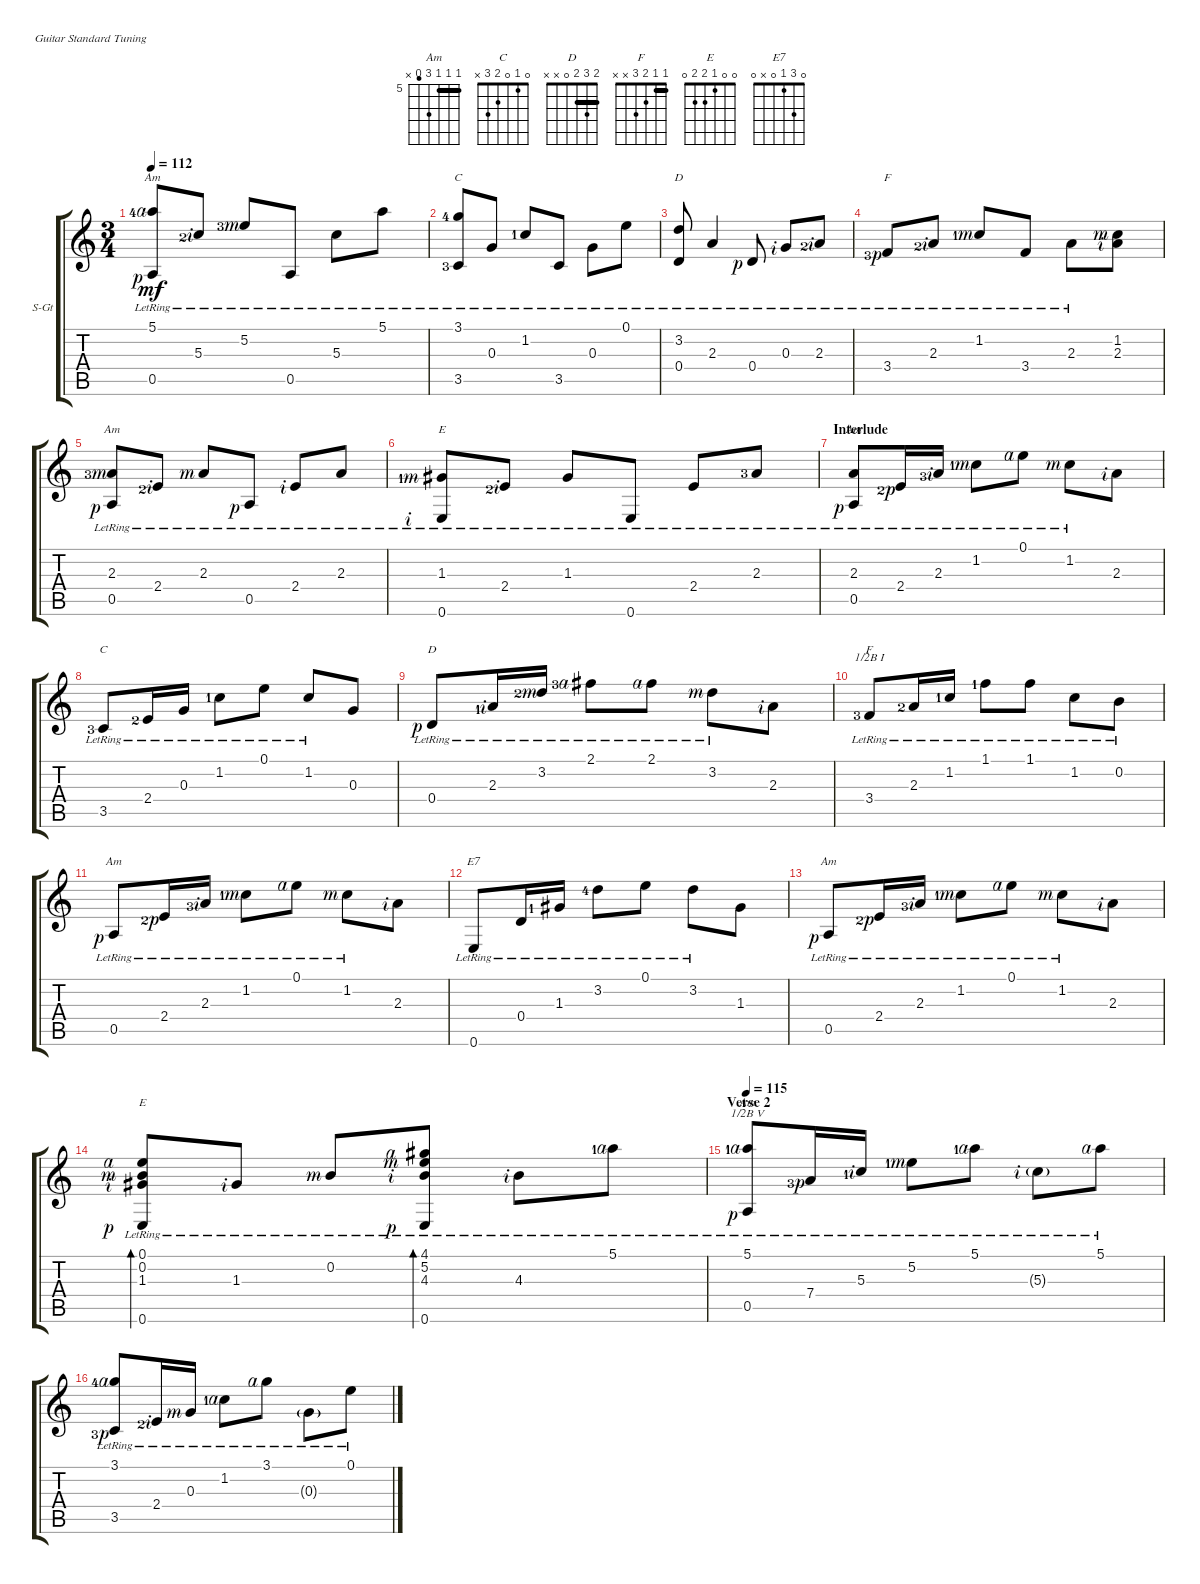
\defaultSystemsLayout 4
\bracketExtendMode groupsimilarinstruments
\firstSystemTrackNameOrientation horizontal
\otherSystemsTrackNameOrientation horizontal
\track ("Steel Guitar" "S-Gt") {instrument acousticguitarsteel}
\staff {score tabs}
\tuning (E4 B3 G3 D3 A2 E2)
\chord ("Am" 0 1 2 2 0 x) {showfingering false}
\chord ("C" 0 1 0 2 3 x) {showfingering false}
\chord ("D" 2 3 2 0 x x) {showfingering false barre 2}
\chord ("F" 1 1 2 3 x x) {showfingering false barre 1}
\chord ("E" 0 0 1 2 2 0) {showfingering false}
\chord ("Am" 5 5 5 x 0 x) {showfingering false barre (5 5)}
\chord ("E7" 0 3 1 0 x 0) {showfingering false}
\chord ("Am" 5 5 5 7 4 x) {firstfret 5 showfingering false barre (5 5)}
\ts (3 4)
\tempo 112
\clef g2
\ks c
(5.1{lr lf 5 rf 4} 0.5{lr rf 1}).8{ch "Am" dy mf} 5.3{lr lf 3 rf 2}.8 5.2{lr lf 4 rf 3}.8 0.5{lr}.8 5.3{lr}.8 5.1{lr}.8 |
(3.5{lr lf 4} 3.1{lr lf 5}).8{ch "C"} 0.3{lr}.8 1.2{lr lf 2}.8 3.5{lr}.8 0.3{lr}.8 0.1{lr}.8 |
(3.2{lr} 0.4).8{ch "D"} 2.3{lr}.4 0.4{lr rf 1}.8 0.3{lr rf 2}.8 2.3{lr lf 3 rf 2}.8 |
3.4{lr lf 4 rf 1}.8{ch "F"} 2.3{lr lf 3 rf 2}.8 1.2{lr lf 2 rf 3}.8 3.4{lr}.8 2.3{lr}.8 (2.3{rf 2} 1.2{rf 3}).8 |
(2.3{lr lf 4 rf 3} 0.5{lr rf 1}).8{ch "Am"} 2.4{lr lf 3 rf 2}.8 2.3{lr rf 3}.8 0.5{lr rf 1}.8 2.4{lr rf 2}.8 2.3{lr}.8 |
(1.3{lr lf 2 rf 3} 0.6{lr rf 2}).8{ch "E"} 2.4{lr lf 3 rf 2}.8 1.3{lr}.8 0.6{lr}.8 2.4{lr}.8 2.3{lr lf 4}.8 |
\section ("" "Interlude")
(0.5{lr rf 1} 2.3).8{ch "Am"} 2.4{lr lf 3 rf 1}.16 2.3{lr lf 4 rf 2}.16 1.2{lr lf 2 rf 3}.8 0.1{lr rf 4}.8 1.2{lr rf 3}.8 2.3{rf 2}.8 |
3.5{lr lf 4}.8{ch "C"} 2.4{lr lf 3}.16 0.3{lr}.16 1.2{lr lf 2}.8 0.1{lr}.8 1.2{lr}.8 0.3.8 |
0.4{lr rf 1}.8{ch "D"} 2.3{lr lf 2 rf 2}.16 3.2{lr lf 3 rf 3}.16 2.1{lr lf 4 rf 4}.8 2.1{lr rf 4}.8 3.2{lr rf 3}.8 2.3{rf 2}.8 |
3.4{lr lf 4}.8{ch "F" barre (1 half)} 2.3{lr lf 3}.16 1.2{lr lf 2}.16 1.1{lr lf 2}.8 1.1{lr}.8 1.2{lr}.8 0.2{lr}.8 |
0.5{lr rf 1}.8{ch "Am"} 2.4{lr lf 3 rf 1}.16 2.3{lr lf 4 rf 2}.16 1.2{lr lf 2 rf 3}.8 0.1{lr rf 4}.8 1.2{lr rf 3}.8 2.3{rf 2}.8 |
0.6{lr}.8{ch "E7"} 0.4{lr}.16 1.3{lr lf 2}.16 3.2{lr lf 5}.8 0.1{lr}.8 3.2{lr}.8 1.3.8 |
0.5{lr rf 1}.8{ch "Am"} 2.4{lr lf 3 rf 1}.16 2.3{lr lf 4 rf 2}.16 1.2{lr lf 2 rf 3}.8 0.1{lr rf 4}.8 1.2{lr rf 3}.8 2.3{rf 2}.8 |
(0.6{lr rf 1} 1.3{lr rf 2} 0.2{lr rf 3} 0.1{lr rf 4}).8{bd 54 ch "E"} 1.3{lr rf 2}.8 0.2{lr rf 3}.8 (4.1{lr rf 4} 5.2{lr rf 3} 4.3{lr rf 2} 0.6{lr rf 1}).8{bd 55} 4.3{lr rf 2}.8 5.1{lr lf 2 rf 4}.8 |
\section ("" "Verse 2")
\tempo 115
(5.1{lr lf 2 rf 4} 0.5{lr rf 1}).8{ch "Am" barre (5 half)} 7.4{lr lf 4 rf 1}.16 5.3{lr lf 2 rf 2}.16 5.2{lr lf 2 rf 3}.8 5.1{lr lf 2 rf 4}.8 5.3{g lr rf 2}.8 5.1{lr rf 4}.8 |
(3.1{lr lf 5 rf 4} 3.5{lr lf 4 rf 1}).8 2.4{lr lf 3 rf 2}.16 0.3{lr rf 3}.16 1.2{lr lf 2 rf 4}.8 3.1{lr rf 4}.8 0.3{g lr}.8 0.1{lr}.8
